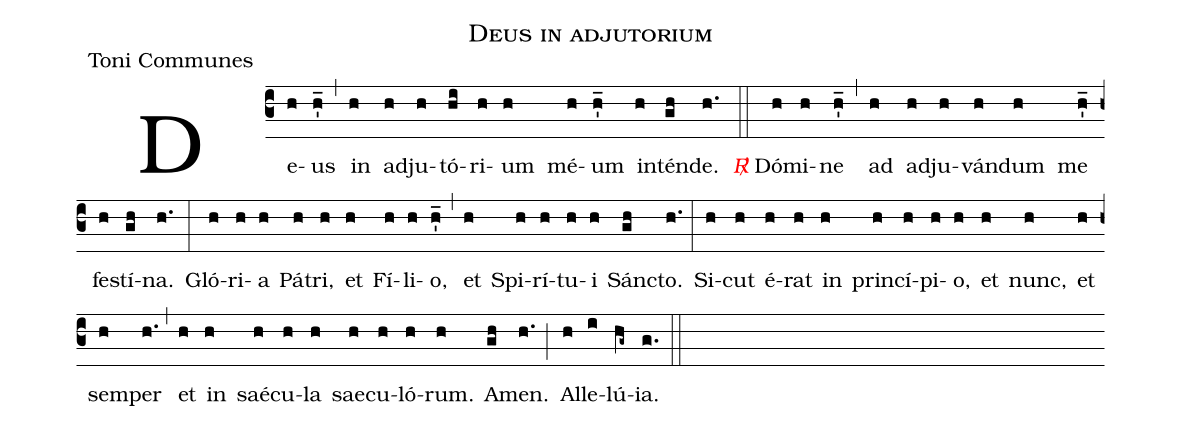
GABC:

name:Deus in adjutorium;
office-part:Toni Communes;
%%
name:Deus in adjutorium ;
office-part:Toni Communes;
book:The Liber Usualis, 1961, p. 250;
transcriber: Christopher Green;
commentary:Tonus festivus.;
%%
(c3) De(h)us(h'_) (,) in(h) ad(h)ju(h)tó-(hi)ri(h)um(h) mé(h)um(h'_) in(h)tén(gh)de.(h.) (::) <v>\rubric{\Rbar}</v> Dó(h)mi(h)ne(h'_) (,) ad(h) ad(h)ju-(h)ván(h)dum(h) me(h'_) fe(h)stí(gh)na.(h.) (:) Gló-(h)ri-(h)a(h) Pá(h)tri,(h) et(h) Fí-(h)li-(h)o,(h'_) (,) et(h) Spi-(h)rí-(h)tu-(h)i(h) Sán(gh)cto.(h.) (:) Si(h)cut(h) é-(h)rat(h) in(h) prin(h)cí(h)pi-(h)o,(h) et(h) nunc,(h) et(h) sem(h)per(h.) (,) et(h) in(h) saé(h)cu-(h)la(h) sae(h)cu-(h)ló(h)rum.(h) A(gh)men.(h.) (;) Al(h)le-(i)lú(hg~)ia.(g.) (::z)
